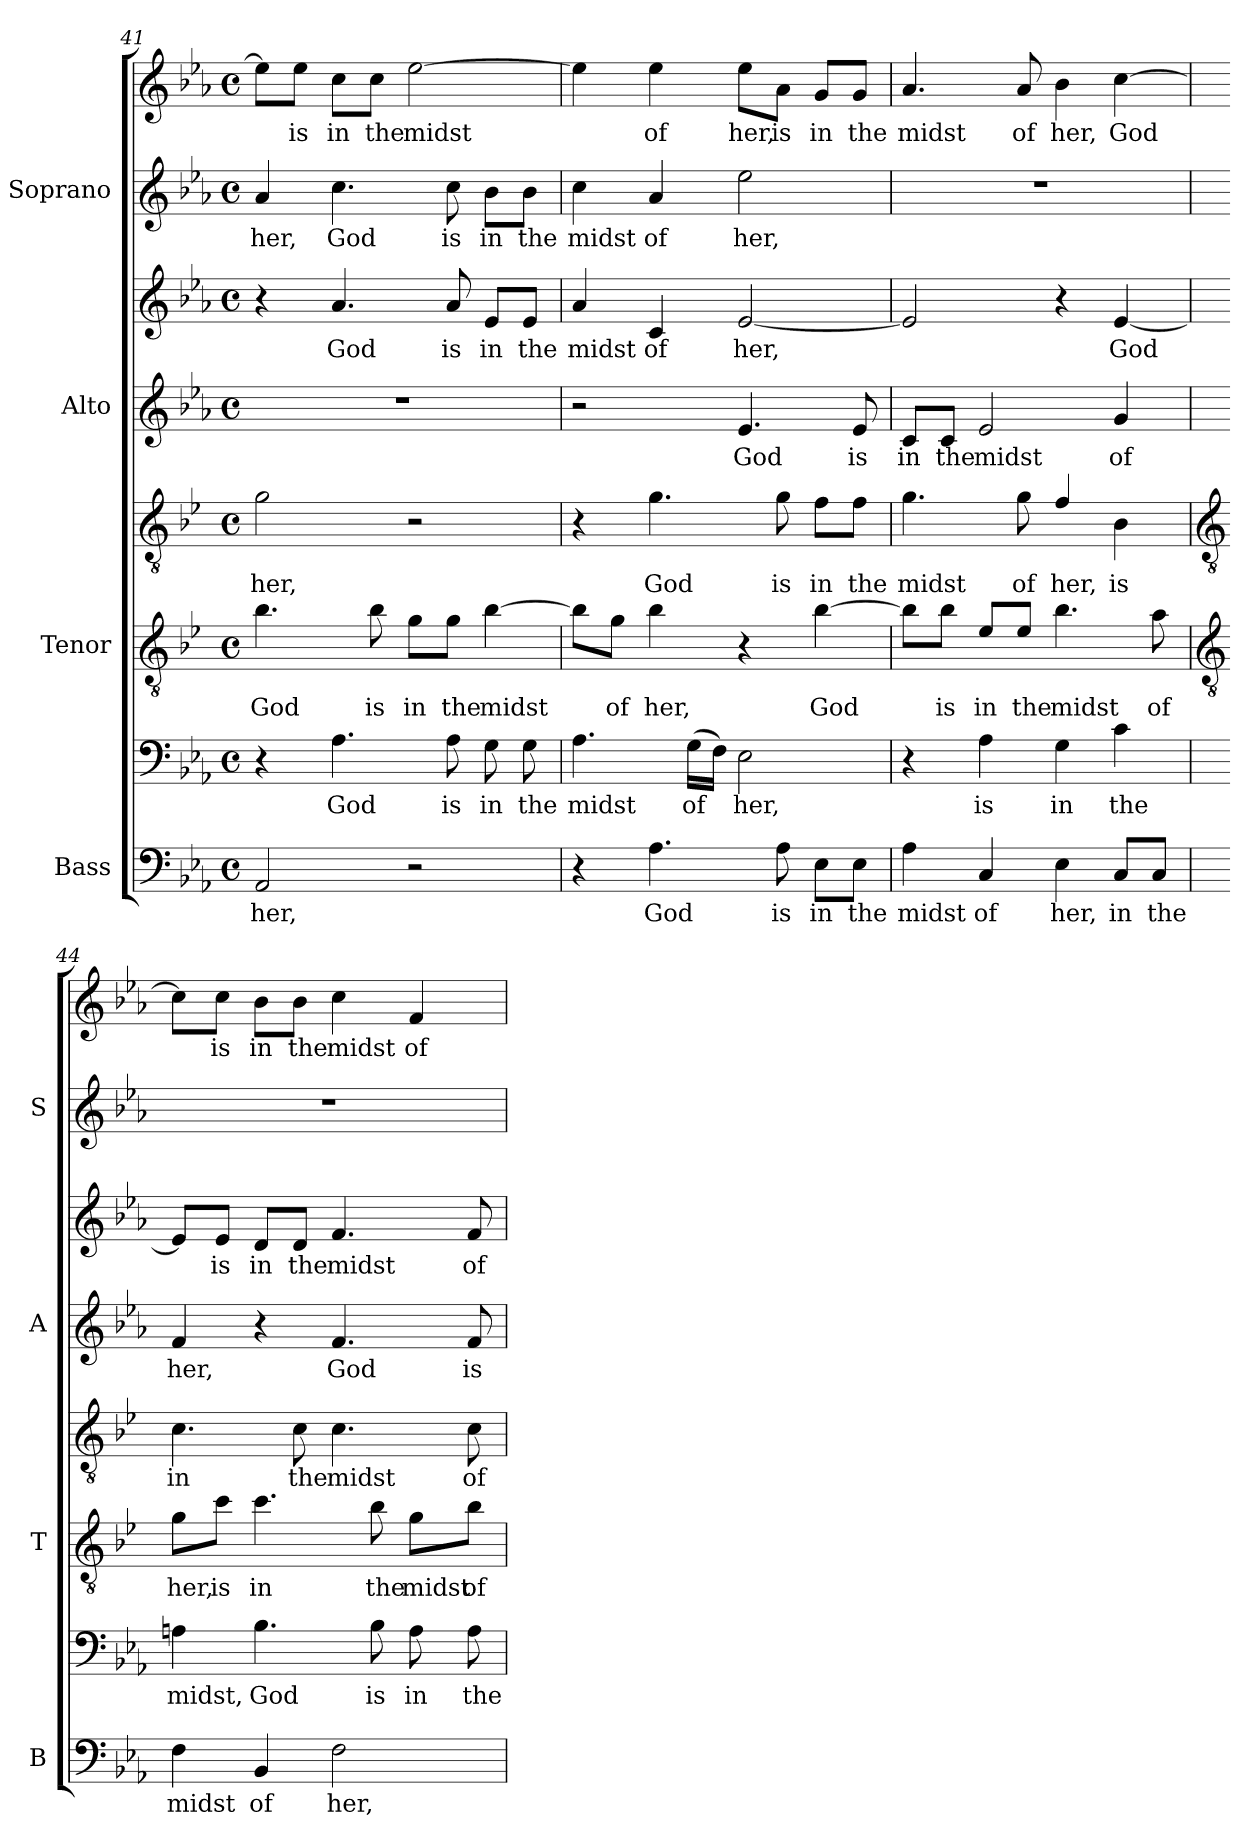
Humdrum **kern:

**kern	**text	**kern	**text	**kern	**text	**kern	**text	**kern	**text	**kern	**text	**kern	**text	**kern	**text
*part4	*part4	*part4	*part4	*part3	*part3	*part3	*part3	*part2	*part2	*part2	*part2	*part1	*part1	*part1	*part1
*staff8	*staff8	*staff7	*staff7	*staff6	*staff6	*staff5	*staff5	*staff4	*staff4	*staff3	*staff3	*staff2	*staff2	*staff1	*staff1
*I"Bass	*	*	*	*I"Tenor	*	*	*	*I"Alto	*	*	*	*I"Soprano	*	*	*
*I'B	*	*	*	*I'T	*	*	*	*I'A	*	*	*	*I'S	*	*	*
!!LO:LB:g=z
*clefF4	*	*clefF4	*	*clefGv2	*	*clefGv2	*	*clefG2	*	*clefG2	*	*clefG2	*	*clefG2	*
*	*	*	*	*ITrd4c7	*	*ITrd4c7	*	*	*	*	*	*	*	*	*
*k[b-e-a-]	*	*k[b-e-a-]	*	*k[b-e-a-]	*	*k[b-e-a-]	*	*k[b-e-a-]	*	*k[b-e-a-]	*	*k[b-e-a-]	*	*k[b-e-a-]	*
*E-:	*	*E-:	*	*E-:	*	*E-:	*	*E-:	*	*E-:	*	*E-:	*	*E-:	*
*M4/4	*	*M4/4	*	*M4/4	*	*M4/4	*	*M4/4	*	*M4/4	*	*M4/4	*	*M4/4	*
*met(c)	*	*met(c)	*	*met(c)	*	*met(c)	*	*met(c)	*	*met(c)	*	*met(c)	*	*met(c)	*
=41	=41	=41	=41	=41	=41	=41	=41	=41	=41	=41	=41	=41	=41	=41	=41
!	!LO:LY:b	!	!	!	!LO:LY:b	!	!LO:LY:b	!	!	!	!	!	!LO:LY:b	!	!
2AA-	her,	4r	.	4.e-	God	2c	her,	1r	.	4r	.	4a-	her,	8ee-\L]	.
!	!	!	!	!	!	!	!	!	!	!	!	!	!	!	!LO:LY:b
.	.	.	.	.	.	.	.	.	.	.	.	.	.	8ee-\J	is
!	!	!	!LO:LY:b	!	!	!	!	!	!	!	!LO:LY:b	!	!LO:LY:b	!	!LO:LY:b
.	.	4.A-	God	.	.	.	.	.	.	4.a-	God	4.cc	God	8cc\L	in
!	!	!	!	!	!LO:LY:b	!	!	!	!	!	!	!	!	!	!LO:LY:b
.	.	.	.	8e-	is	.	.	.	.	.	.	.	.	8cc\J	the
!	!	!	!	!	!LO:LY:b	!	!	!	!	!	!	!	!	!	!LO:LY:b
2r	.	.	.	8c\L	in	2r	.	.	.	.	.	.	.	[2ee-	midst
!	!	!	!LO:LY:b	!	!LO:LY:b	!	!	!	!	!	!LO:LY:b	!	!LO:LY:b	!	!
.	.	8A-	is	8c\J	the	.	.	.	.	8a-	is	8cc	is	.	.
!	!	!	!LO:LY:b	!	!LO:LY:b	!	!	!	!	!	!LO:LY:b	!	!LO:LY:b	!	!
.	.	8G	in	[4e-	midst	.	.	.	.	8e-/L	in	8b-\L	in	.	.
!	!	!	!LO:LY:b	!	!	!	!	!	!	!	!LO:LY:b	!	!LO:LY:b	!	!
.	.	8G	the	.	.	.	.	.	.	8e-/J	the	8b-\J	the	.	.
=42	=42	=42	=42	=42	=42	=42	=42	=42	=42	=42	=42	=42	=42	=42	=42
!	!	!	!LO:LY:b	!	!	!	!	!	!	!	!LO:LY:b	!	!LO:LY:b	!	!
4r	.	4.A-	midst	8e-\L]	.	4r	.	2r	.	4a-	midst	4cc	midst	4ee-]	.
!	!	!	!	!	!LO:LY:b	!	!	!	!	!	!	!	!	!	!
.	.	.	.	8c\J	of	.	.	.	.	.	.	.	.	.	.
!	!LO:LY:b	!	!	!	!LO:LY:b	!	!LO:LY:b	!	!	!	!LO:LY:b	!	!LO:LY:b	!	!LO:LY:b
4.A-	God	.	.	4e-	her,	4.c	God	.	.	4c	of	4a-	of	4ee-	of
!	!	!	!LO:LY:b	!	!	!	!	!	!	!	!	!	!	!	!
.	.	(>16GLL	of	.	.	.	.	.	.	.	.	.	.	.	.
.	.	16FJJ)	.	.	.	.	.	.	.	.	.	.	.	.	.
!	!	!	!LO:LY:b	!	!	!	!	!	!LO:LY:b	!	!LO:LY:b	!	!LO:LY:b	!	!LO:LY:b
.	.	2E-	her,	4r	.	.	.	4.e-	God	[2e-	her,	2ee-	her,	8ee-\L	her,
!	!LO:LY:b	!	!	!	!	!	!LO:LY:b	!	!	!	!	!	!	!	!LO:LY:b
8A-	is	.	.	.	.	8c	is	.	.	.	.	.	.	8a-\J	is
!	!LO:LY:b	!	!	!	!LO:LY:b	!	!LO:LY:b	!	!	!	!	!	!	!	!LO:LY:b
8E-\L	in	.	.	[4e-	God	8B-\L	in	.	.	.	.	.	.	8g/L	in
!	!LO:LY:b	!	!	!	!	!	!LO:LY:b	!	!LO:LY:b	!	!	!	!	!	!LO:LY:b
8E-\J	the	.	.	.	.	8B-\J	the	8e-	is	.	.	.	.	8g/J	the
=43	=43	=43	=43	=43	=43	=43	=43	=43	=43	=43	=43	=43	=43	=43	=43
!	!LO:LY:b	!	!	!	!	!	!LO:LY:b	!	!LO:LY:b	!	!	!	!	!	!LO:LY:b
4A-	midst	4r	.	8e-\L]	.	4.c	midst	8c/L	in	2e-]	.	1r	.	4.a-	midst
!	!	!	!	!	!LO:LY:b	!	!	!	!LO:LY:b	!	!	!	!	!	!
.	.	.	.	8e-\J	is	.	.	8c/J	the	.	.	.	.	.	.
!	!LO:LY:b	!	!LO:LY:b	!	!LO:LY:b	!	!	!	!LO:LY:b	!	!	!	!	!	!
4C	of	4A-	is	8A-/L	in	.	.	2e-	midst	.	.	.	.	.	.
!	!	!	!	!	!LO:LY:b	!	!LO:LY:b	!	!	!	!	!	!	!	!LO:LY:b
.	.	.	.	8A-/J	the	8c	of	.	.	.	.	.	.	8a-	of
!	!LO:LY:b	!	!LO:LY:b	!	!LO:LY:b	!	!LO:LY:b	!	!	!	!	!	!	!	!LO:LY:b
4E-	her,	4G	in	4.e-	midst	4B-/	her,	.	.	4r	.	.	.	4b-	her,
!	!LO:LY:b	!	!LO:LY:b	!	!	!	!LO:LY:b	!	!LO:LY:b	!	!LO:LY:b	!	!	!	!LO:LY:b
8C/L	in	4c	the	.	.	4E-	is	4g	of	[4e-	God	.	.	[4cc	God
!	!LO:LY:b	!	!	!	!LO:LY:b	!	!	!	!	!	!	!	!	!	!
8C/J	the	.	.	8d	of	.	.	.	.	.	.	.	.	.	.
!!LO:LB:g=z
=44	=44	=44	=44	=44	=44	=44	=44	=44	=44	=44	=44	=44	=44	=44	=44
*	*	*	*	*clefGv2	*	*clefGv2	*	*	*	*	*	*	*	*	*
!	!LO:LY:b	!	!LO:LY:b	!	!LO:LY:b	!	!LO:LY:b	!	!LO:LY:b	!	!	!	!	!	!
4F	midst	4An	midst,	8c\L	her,	4.F	in	4f	her,	8e-/L]	.	1r	.	8cc\L]	.
!	!	!	!	!	!LO:LY:b	!	!	!	!	!	!LO:LY:b	!	!	!	!LO:LY:b
.	.	.	.	8f\J	is	.	.	.	.	8e-/J	is	.	.	8cc\J	is
!	!LO:LY:b	!	!LO:LY:b	!	!LO:LY:b	!	!	!	!	!	!LO:LY:b	!	!	!	!LO:LY:b
4BB-	of	4.B-	God	4.f	in	.	.	4r	.	8d/L	in	.	.	8b-\L	in
!	!	!	!	!	!	!	!LO:LY:b	!	!	!	!LO:LY:b	!	!	!	!LO:LY:b
.	.	.	.	.	.	8F	the	.	.	8d/J	the	.	.	8b-\J	the
!	!LO:LY:b	!	!	!	!	!	!LO:LY:b	!	!LO:LY:b	!	!LO:LY:b	!	!	!	!LO:LY:b
2F	her,	.	.	.	.	4.F	midst	4.f	God	4.f	midst	.	.	4cc	midst
!	!	!	!LO:LY:b	!	!LO:LY:b	!	!	!	!	!	!	!	!	!	!
.	.	8B-	is	8e-	the	.	.	.	.	.	.	.	.	.	.
!	!	!	!LO:LY:b	!	!LO:LY:b	!	!	!	!	!	!	!	!	!	!LO:LY:b
.	.	8A	in	8c\L	midst	.	.	.	.	.	.	.	.	4f	of
!	!	!	!LO:LY:b	!	!LO:LY:b	!	!LO:LY:b	!	!LO:LY:b	!	!LO:LY:b	!	!	!	!
.	.	8A	the	8e-\J	of	8F	of	8f	is	8f	of	.	.	.	.
=	=	=	=	=	=	=	=	=	=	=	=	=	=	=	=
*-	*-	*-	*-	*-	*-	*-	*-	*-	*-	*-	*-	*-	*-	*-	*-
